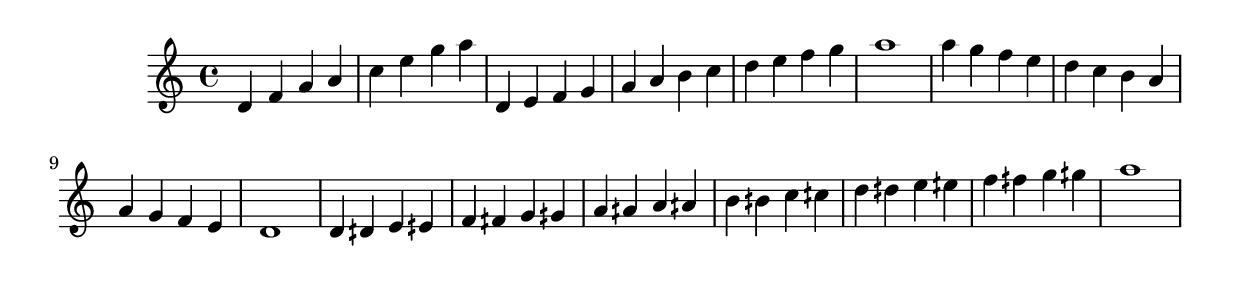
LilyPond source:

%% http://lsr.di.unimi.it/LSR/Item?id=619
%% see also http://www.lilypond.org/doc/v2.18/Documentation/notation/changing-context-default-settings.fr.html


%LSR originally contributed by Graham Breed for version "2.11.65"

% Dodecaphonic notation, after Erv Wilson, but probably an earlier idea.

\include "english.ly"

% set the nominals to be 12-equal
#(ly:set-default-scale (ly:make-scale '#(0 1/2 1 3/2 2 5/2 3 7/2 4 9/2 5 11/2)))

% Set the pitches to 12-equal with enharmonic equivalences
% keep the original pitch names.
% Preserves quartertones as half-sharps.
dodecaPitchNames = #(map (lambda (pitchname)
             (let* (
                     (pitch (cdr pitchname))
                     (nominal-steps (vector-ref '#(0 2 4 5 7 9 11)
                                 (ly:pitch-notename pitch)))
                     (fractional-steps
                         (+ nominal-steps (* 2 (ly:pitch-alteration pitch))))
                     (steps (inexact->exact (floor fractional-steps)))
                    )
                 (cons (car pitchname)
                     (ly:make-pitch
                         (ly:pitch-octave pitch)
                         steps
                         (/ (- fractional-steps steps) 2)))))
         pitchnames)

#(ly:parser-set-note-names parser dodecaPitchNames)

\layout {
  \context {
    \Score
    \override StaffSymbol.line-positions = #'(-5 -3 0 2 4)
    % hack to suppress ledger line, seems to have a lower limit
    \override StaffSymbol.ledger-line-thickness = #'(0.0006 . 0)
  }
}
\score{
  \new Staff
    \relative c' {
    c d e f 
    g a b c
    c, cs d ds 
    e f fs g 
    gs a as b 
    c1
    c4 b bf a 
    af g gf f 
    e ef d df 
    c1
    c4 cqs cs dqf 
    d dqs ds eqf 
    e eqs f fqs 
    fs gqf g gqs 
    gs aqf a aqs 
    as bqf b bqs 
    c1
  }
}
